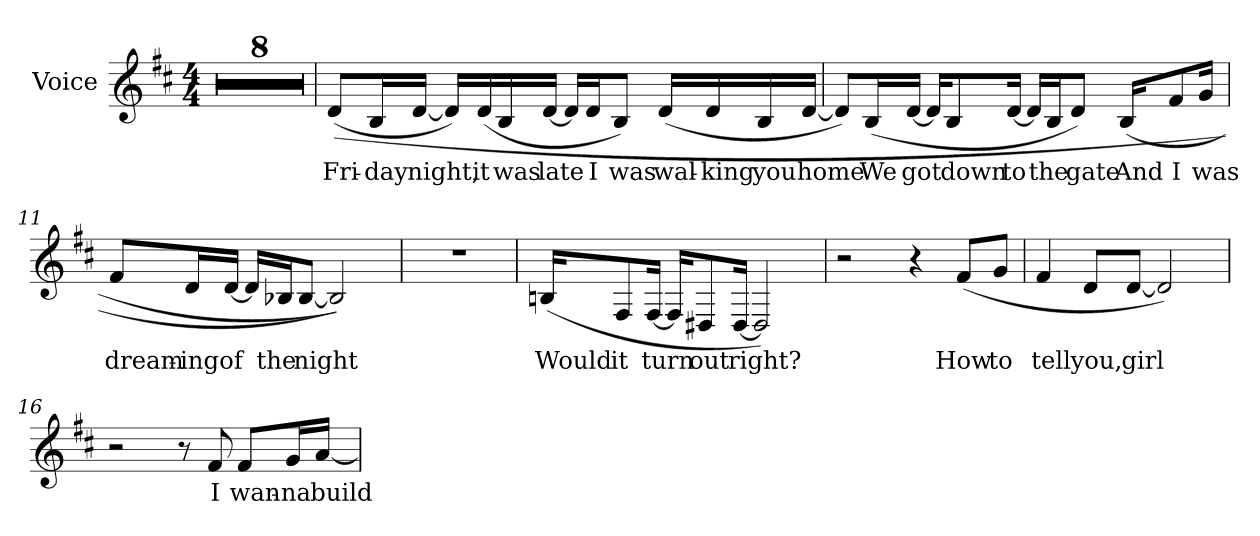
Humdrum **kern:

**kern	**text
*part1	*part1
*staff1	*staff1
*I"Voice	*
*I'Voice	*
!!LO:PB:g=z
*clefG2	*
*k[f#c#]	*
*D:	*
*M4/4	*
=1	=1
1r	.
=2	=2
1r	.
=3	=3
1r	.
=4	=4
1r	.
=5	=5
1r	.
=6	=6
1r	.
=7	=7
1r	.
=8	=8
1r	.
!!LO:LB:g=z
=9	=9
!	!LO:LY:b:color=#000000
((8di/L	Fri-
!	!LO:LY:b:color=#000000
16Bi/L	-day
!	!LO:LY:b:color=#000000
[16di/JJ	night,
16di/LL])	.
!	!LO:LY:b:color=#000000
(16di/	it
!	!LO:LY:b:color=#000000
16Bi/	was
!	!LO:LY:b:color=#000000
[16di/JJ	late
16di/LL]	.
!	!LO:LY:b:color=#000000
16di/J	I
!	!LO:LY:b:color=#000000
8Bi/J)	was
!	!LO:LY:b:color=#000000
(16di/LL	wal-
!	!LO:LY:b:color=#000000
16di/	-king
!	!LO:LY:b:color=#000000
16Bi/	you
!	!LO:LY:b:color=#000000
[16di/JJ	home
=10	=10
8di/L])	.
!	!LO:LY:b:color=#000000
(16Bi/L	We
!	!LO:LY:b:color=#000000
[16di/JJ	got
16di/KL]	.
!	!LO:LY:b:color=#000000
8Bi/	down
!	!LO:LY:b:color=#000000
[16di/Jk	to
16di/LL]	.
!	!LO:LY:b:color=#000000
16Bi/J	the
!	!LO:LY:b:color=#000000
8di/J)	gate
!	!LO:LY:b:color=#000000
(16Bi/KL	And
!	!LO:LY:b:color=#000000
8f#i/	I
!	!LO:LY:b:color=#000000
16gi/Jk	was
!!LO:LB:g=z
=11	=11
!	!LO:LY:b:color=#000000
8f#i/L	dream-
!	!LO:LY:b:color=#000000
16di/L	-ing
!	!LO:LY:b:color=#000000
[16di/JJ	of
16di/LL]	.
!	!LO:LY:b:color=#000000
16B-Xi/J	the
!	!LO:LY:b:color=#000000
[8B-i/J	night
2B-i/]))	.
=12	=12
1r	.
=13	=13
!	!LO:LY:b:color=#000000
(16Bni/KL	Would
!	!LO:LY:b:color=#000000
8F#i/	it
!	!LO:LY:b:color=#000000
[16F#i/Jk	turn
16F#i/KL]	.
!	!LO:LY:b:color=#000000
8D#Xi/	out
!	!LO:LY:b:color=#000000
[16D#i/Jk	right?
2D#i/])	.
=14	=14
2r	.
4r	.
!	!LO:LY:b:color=#000000
(8f#i/L	How
!	!LO:LY:b:color=#000000
8gi/J	to
!!LO:LB:g=z
=15	=15
!	!LO:LY:b:color=#000000
4f#i/	tell
!	!LO:LY:b:color=#000000
8di/L	you,
!	!LO:LY:b:color=#000000
[8di/J	girl
2di/])	.
=16	=16
2r	.
8r	.
!	!LO:LY:b:color=#000000
8f#i/	I
!	!LO:LY:b:color=#000000
8f#i/L	wan-
!	!LO:LY:b:color=#000000
16gi/L	-na
!	!LO:LY:b:color=#000000
[16ai/JJ	build
=	=
*-	*-
